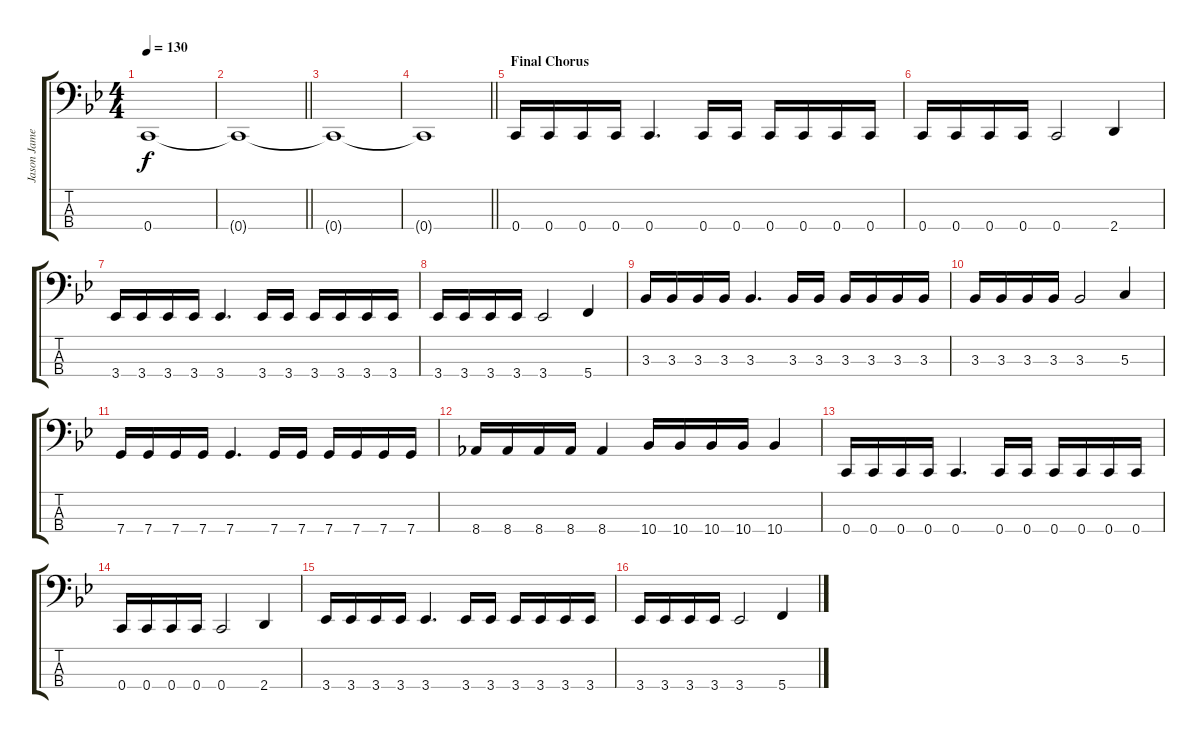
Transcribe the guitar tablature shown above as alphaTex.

\track ("Jason James" "Jason Jame") {instrument electricbasspick}
\staff {score tabs}
\tuning (F2 C2 G1 C1) {hide}
\ts (4 4)
\tempo 130
\clef f4
\ks bb
0.4.1{dy f} |
\barLineRight lightlight
0.4{t}.1 |
0.4{t}.1 |
\barLineRight lightlight
0.4{t}.1 |
\section ("" "Final Chorus")
0.4.16 0.4.16 0.4.16 0.4.16 0.4.4{d} 0.4.16 0.4.16 0.4.16 0.4.16 0.4.16 0.4.16 |
0.4.16 0.4.16 0.4.16 0.4.16 0.4.2 2.4.4 |
3.4.16 3.4.16 3.4.16 3.4.16 3.4.4{d} 3.4.16 3.4.16 3.4.16 3.4.16 3.4.16 3.4.16 |
3.4.16 3.4.16 3.4.16 3.4.16 3.4.2 5.4.4 |
3.3.16 3.3.16 3.3.16 3.3.16 3.3.4{d} 3.3.16 3.3.16 3.3.16 3.3.16 3.3.16 3.3.16 |
3.3.16 3.3.16 3.3.16 3.3.16 3.3.2 5.3.4 |
7.4.16 7.4.16 7.4.16 7.4.16 7.4.4{d} 7.4.16 7.4.16 7.4.16 7.4.16 7.4.16 7.4.16 |
8.4.16 8.4.16 8.4.16 8.4.16 8.4.4 10.4.16 10.4.16 10.4.16 10.4.16 10.4.4 |
0.4.16 0.4.16 0.4.16 0.4.16 0.4.4{d} 0.4.16 0.4.16 0.4.16 0.4.16 0.4.16 0.4.16 |
0.4.16 0.4.16 0.4.16 0.4.16 0.4.2 2.4.4 |
3.4.16 3.4.16 3.4.16 3.4.16 3.4.4{d} 3.4.16 3.4.16 3.4.16 3.4.16 3.4.16 3.4.16 |
3.4.16 3.4.16 3.4.16 3.4.16 3.4.2 5.4.4
